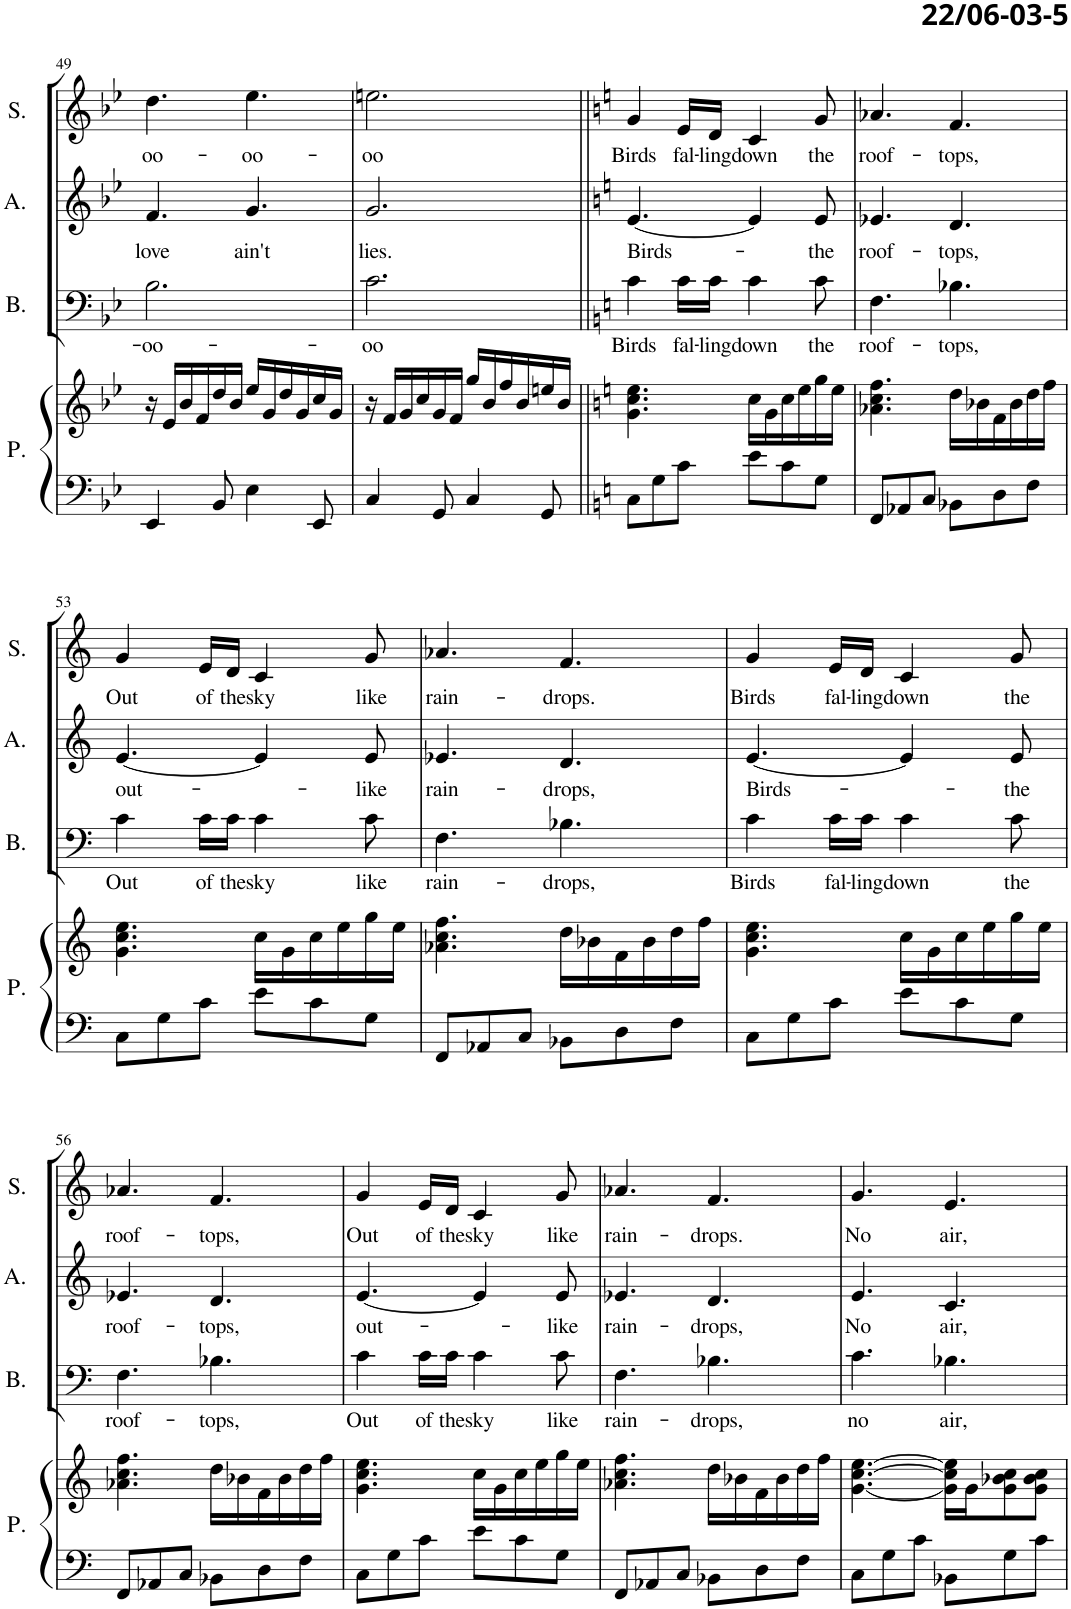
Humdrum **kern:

**kern	**kern	**kern	**text	**kern	**text	**kern	**text
*part4	*part4	*part3	*part3	*part2	*part2	*part1	*part1
*staff5	*staff4	*staff3	*staff3	*staff2	*staff2	*staff1	*staff1
*I"Piano	*	*I"Bariton	*	*I"Alt	*	*I"Sopraan	*
*I'P.	*	*I'B.	*	*I'A.	*	*I'S.	*
!!LO:PB:g=z
*clefF4	*clefG2	*clefF4	*	*clefG2	*	*clefG2	*
*k[b-e-]	*k[b-e-]	*k[b-e-]	*	*k[b-e-]	*	*k[b-e-]	*
*M6/8	*M6/8	*M6/8	*	*M6/8	*	*M6/8	*
=49	=49	=49	=49	=49	=49	=49	=49
!	!	!	!LO:LY:b	!	!LO:LY:b	!	!LO:LY:b
4EE-/	16r	2.B-\	-oo-	4.f/	love	4.dd\	oo-
.	16e-/LL	.	.	.	.	.	.
.	16b-/	.	.	.	.	.	.
.	16f/	.	.	.	.	.	.
8BB-/	16dd/	.	.	.	.	.	.
.	16b-/JJ	.	.	.	.	.	.
!	!	!	!	!	!LO:LY:b	!	!LO:LY:b
4E-\	16ee-/LL	.	.	4.g/	ain't	4.ee-\	-oo-
.	16g/	.	.	.	.	.	.
.	16dd/	.	.	.	.	.	.
.	16g/	.	.	.	.	.	.
8EE-/	16cc/	.	.	.	.	.	.
.	16g/JJ	.	.	.	.	.	.
=50	=50	=50	=50	=50	=50	=50	=50
!	!	!	!LO:LY:b	!	!LO:LY:b	!	!LO:LY:b
4C/	16r	2.c\	-oo	2.g/	lies.	2.een\	oo
.	16f/LL	.	.	.	.	.	.
.	16g/	.	.	.	.	.	.
.	16cc/	.	.	.	.	.	.
8GG/	16g/	.	.	.	.	.	.
.	16f/JJ	.	.	.	.	.	.
4C/	16gg/LL	.	.	.	.	.	.
.	16b-/	.	.	.	.	.	.
.	16ff/	.	.	.	.	.	.
.	16b-/	.	.	.	.	.	.
8GG/	16een/	.	.	.	.	.	.
.	16b-/JJ	.	.	.	.	.	.
=51||	=51||	=51||	=51||	=51||	=51||	=51||	=51||
*k[]	*k[]	*k[]	*	*k[]	*	*k[]	*
!	!	!	!LO:LY:b	!	!LO:LY:b	!	!LO:LY:b
8C\L	4.g\ 4.cc\ 4.ee\	4c\	-Birds	[4.e/	Birds-	4g/	Birds
8G\	.	.	.	.	.	.	.
!	!	!	!LO:LY:b	!	!	!	!LO:LY:b
8c\J	.	16c\LL	fal-	.	.	16e/LL	fal-
!	!	!	!LO:LY:b	!	!	!	!LO:LY:b
.	.	16c\JJ	-ling	.	.	16d/JJ	-ling
!	!	!	!LO:LY:b	!	!	!	!LO:LY:b
8e\L	16cc\LL	4c\	down	4e/]	.	4c/	down
.	16g\	.	.	.	.	.	.
8c\	16cc\	.	.	.	.	.	.
.	16ee\	.	.	.	.	.	.
!	!	!	!LO:LY:b	!	!LO:LY:b	!	!LO:LY:b
8G\J	16gg\	8c\	the	8e/	-the	8g/	the
.	16ee\JJ	.	.	.	.	.	.
=52	=52	=52	=52	=52	=52	=52	=52
!	!	!	!LO:LY:b	!	!LO:LY:b	!	!LO:LY:b
8FF/L	4.a-X\ 4.cc\ 4.ff\	4.F\	roof-	4.e-X/	roof-	4.a-X/	roof-
8AA-X/	.	.	.	.	.	.	.
8C/J	.	.	.	.	.	.	.
!	!	!	!LO:LY:b	!	!LO:LY:b	!	!LO:LY:b
8BB-X\L	16dd\LL	4.B-X\	-tops,	4.d/	-tops,	4.f/	-tops,
.	16b-X\	.	.	.	.	.	.
8D\	16f\	.	.	.	.	.	.
.	16b-\	.	.	.	.	.	.
8F\J	16dd\	.	.	.	.	.	.
.	16ff\JJ	.	.	.	.	.	.
!!LO:LB:g=z
=53	=53	=53	=53	=53	=53	=53	=53
!	!	!	!LO:LY:b	!	!LO:LY:b	!	!LO:LY:b
8C\L	4.g\ 4.cc\ 4.ee\	4c\	Out	[4.e/	out-	4g/	Out
8G\	.	.	.	.	.	.	.
!	!	!	!LO:LY:b	!	!	!	!LO:LY:b
8c\J	.	16c\LL	of	.	.	16e/LL	of
!	!	!	!LO:LY:b	!	!	!	!LO:LY:b
.	.	16c\JJ	the	.	.	16d/JJ	the
!	!	!	!LO:LY:b	!	!	!	!LO:LY:b
8e\L	16cc\LL	4c\	sky	4e/]	.	4c/	sky
.	16g\	.	.	.	.	.	.
8c\	16cc\	.	.	.	.	.	.
.	16ee\	.	.	.	.	.	.
!	!	!	!LO:LY:b	!	!LO:LY:b	!	!LO:LY:b
8G\J	16gg\	8c\	like	8e/	-like	8g/	like
.	16ee\JJ	.	.	.	.	.	.
=54	=54	=54	=54	=54	=54	=54	=54
!	!	!	!LO:LY:b	!	!LO:LY:b	!	!LO:LY:b
8FF/L	4.a-X\ 4.cc\ 4.ff\	4.F\	rain-	4.e-X/	rain-	4.a-X/	rain-
8AA-X/	.	.	.	.	.	.	.
8C/J	.	.	.	.	.	.	.
!	!	!	!LO:LY:b	!	!LO:LY:b	!	!LO:LY:b
8BB-X\L	16dd\LL	4.B-X\	-drops,	4.d/	-drops,	4.f/	-drops.
.	16b-X\	.	.	.	.	.	.
8D\	16f\	.	.	.	.	.	.
.	16b-\	.	.	.	.	.	.
8F\J	16dd\	.	.	.	.	.	.
.	16ff\JJ	.	.	.	.	.	.
=55	=55	=55	=55	=55	=55	=55	=55
!	!	!	!LO:LY:b	!	!LO:LY:b	!	!LO:LY:b
8C\L	4.g\ 4.cc\ 4.ee\	4c\	-Birds	[4.e/	Birds-	4g/	Birds
8G\	.	.	.	.	.	.	.
!	!	!	!LO:LY:b	!	!	!	!LO:LY:b
8c\J	.	16c\LL	fal-	.	.	16e/LL	fal-
!	!	!	!LO:LY:b	!	!	!	!LO:LY:b
.	.	16c\JJ	-ling	.	.	16d/JJ	-ling
!	!	!	!LO:LY:b	!	!	!	!LO:LY:b
8e\L	16cc\LL	4c\	down	4e/]	.	4c/	down
.	16g\	.	.	.	.	.	.
8c\	16cc\	.	.	.	.	.	.
.	16ee\	.	.	.	.	.	.
!	!	!	!LO:LY:b	!	!LO:LY:b	!	!LO:LY:b
8G\J	16gg\	8c\	the	8e/	-the	8g/	the
.	16ee\JJ	.	.	.	.	.	.
!!LO:LB:g=z
=56	=56	=56	=56	=56	=56	=56	=56
!	!	!	!LO:LY:b	!	!LO:LY:b	!	!LO:LY:b
8FF/L	4.a-X\ 4.cc\ 4.ff\	4.F\	roof-	4.e-X/	roof-	4.a-X/	roof-
8AA-X/	.	.	.	.	.	.	.
8C/J	.	.	.	.	.	.	.
!	!	!	!LO:LY:b	!	!LO:LY:b	!	!LO:LY:b
8BB-X\L	16dd\LL	4.B-X\	-tops,	4.d/	-tops,	4.f/	-tops,
.	16b-X\	.	.	.	.	.	.
8D\	16f\	.	.	.	.	.	.
.	16b-\	.	.	.	.	.	.
8F\J	16dd\	.	.	.	.	.	.
.	16ff\JJ	.	.	.	.	.	.
=57	=57	=57	=57	=57	=57	=57	=57
!	!	!	!LO:LY:b	!	!LO:LY:b	!	!LO:LY:b
8C\L	4.g\ 4.cc\ 4.ee\	4c\	Out	[4.e/	out-	4g/	Out
8G\	.	.	.	.	.	.	.
!	!	!	!LO:LY:b	!	!	!	!LO:LY:b
8c\J	.	16c\LL	of	.	.	16e/LL	of
!	!	!	!LO:LY:b	!	!	!	!LO:LY:b
.	.	16c\JJ	the	.	.	16d/JJ	the
!	!	!	!LO:LY:b	!	!	!	!LO:LY:b
8e\L	16cc\LL	4c\	sky	4e/]	.	4c/	sky
.	16g\	.	.	.	.	.	.
8c\	16cc\	.	.	.	.	.	.
.	16ee\	.	.	.	.	.	.
!	!	!	!LO:LY:b	!	!LO:LY:b	!	!LO:LY:b
8G\J	16gg\	8c\	like	8e/	-like	8g/	like
.	16ee\JJ	.	.	.	.	.	.
=58	=58	=58	=58	=58	=58	=58	=58
!	!	!	!LO:LY:b	!	!LO:LY:b	!	!LO:LY:b
8FF/L	4.a-X\ 4.cc\ 4.ff\	4.F\	rain-	4.e-X/	rain-	4.a-X/	rain-
8AA-X/	.	.	.	.	.	.	.
8C/J	.	.	.	.	.	.	.
!	!	!	!LO:LY:b	!	!LO:LY:b	!	!LO:LY:b
8BB-X\L	16dd\LL	4.B-X\	-drops,	4.d/	-drops,	4.f/	-drops.
.	16b-X\	.	.	.	.	.	.
8D\	16f\	.	.	.	.	.	.
.	16b-\	.	.	.	.	.	.
8F\J	16dd\	.	.	.	.	.	.
.	16ff\JJ	.	.	.	.	.	.
=59	=59	=59	=59	=59	=59	=59	=59
!	!	!	!LO:LY:b	!	!LO:LY:b	!	!LO:LY:b
8C\L	[4.g\ [4.cc\ [4.ee\	4.c\	no	4.e/	No	4.g/	No
8G\	.	.	.	.	.	.	.
8c\J	.	.	.	.	.	.	.
!	!	!	!LO:LY:b	!	!LO:LY:b	!	!LO:LY:b
8BB-X\L	16g\] 16cc\] 16ee\]LL	4.B-X\	air,	4.c/	air,	4.e/	air,
.	16g\J	.	.	.	.	.	.
8G\	8g\ 8b-X\ 8cc\	.	.	.	.	.	.
8c\J	8g\ 8b-\ 8cc\J	.	.	.	.	.	.
=	=	=	=	=	=	=	=
*-	*-	*-	*-	*-	*-	*-	*-
